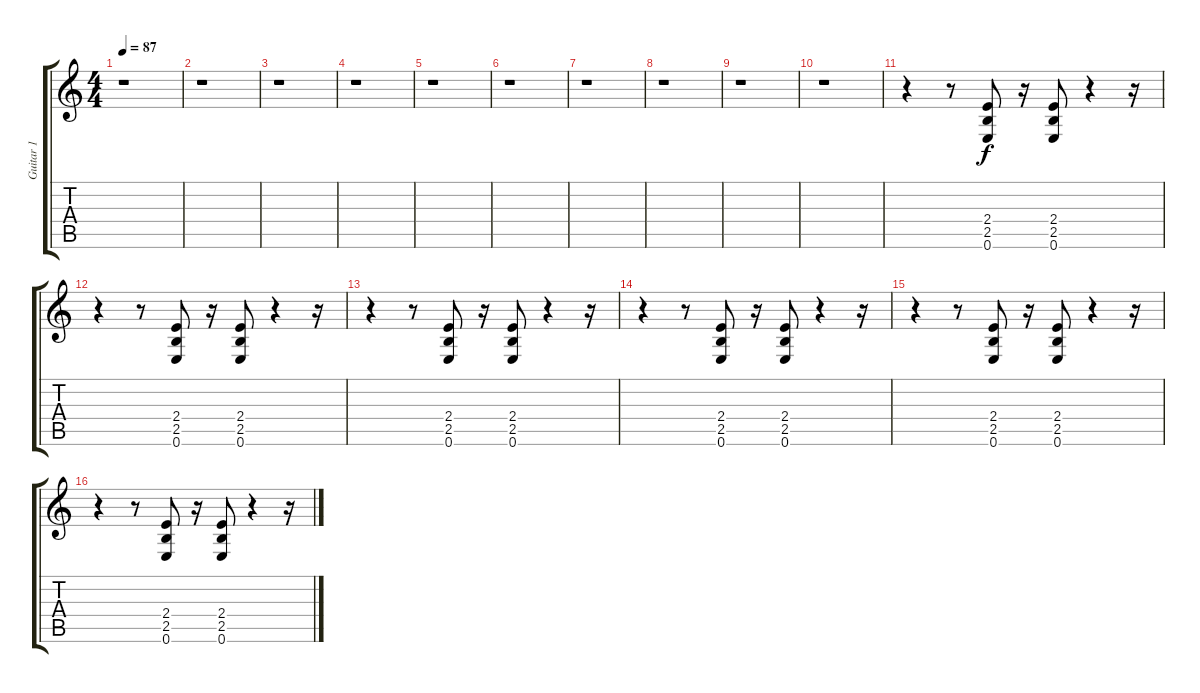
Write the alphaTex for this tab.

\track ("Guitar 1" "Guitar 1") {instrument overdrivenguitar}
\staff {score tabs}
\tuning (E4 B3 G3 D3 A2 E2) {hide}
\ts (4 4)
\tempo 87
\clef g2
\ks c
r.1{dy f} |
r.1 |
r.1 |
r.1 |
r.1 |
r.1 |
r.1 |
r.1 |
r.1 |
r.1 |
r.4 r.8 (2.4 2.5 0.6).8 r.16 (2.4 2.5 0.6).8 r.4 r.16 |
r.4 r.8 (2.4 2.5 0.6).8 r.16 (2.4 2.5 0.6).8 r.4 r.16 |
r.4 r.8 (2.4 2.5 0.6).8 r.16 (2.4 2.5 0.6).8 r.4 r.16 |
r.4 r.8 (2.4 2.5 0.6).8 r.16 (2.4 2.5 0.6).8 r.4 r.16 |
r.4 r.8 (2.4 2.5 0.6).8 r.16 (2.4 2.5 0.6).8 r.4 r.16 |
r.4 r.8 (2.4 2.5 0.6).8 r.16 (2.4 2.5 0.6).8 r.4 r.16
